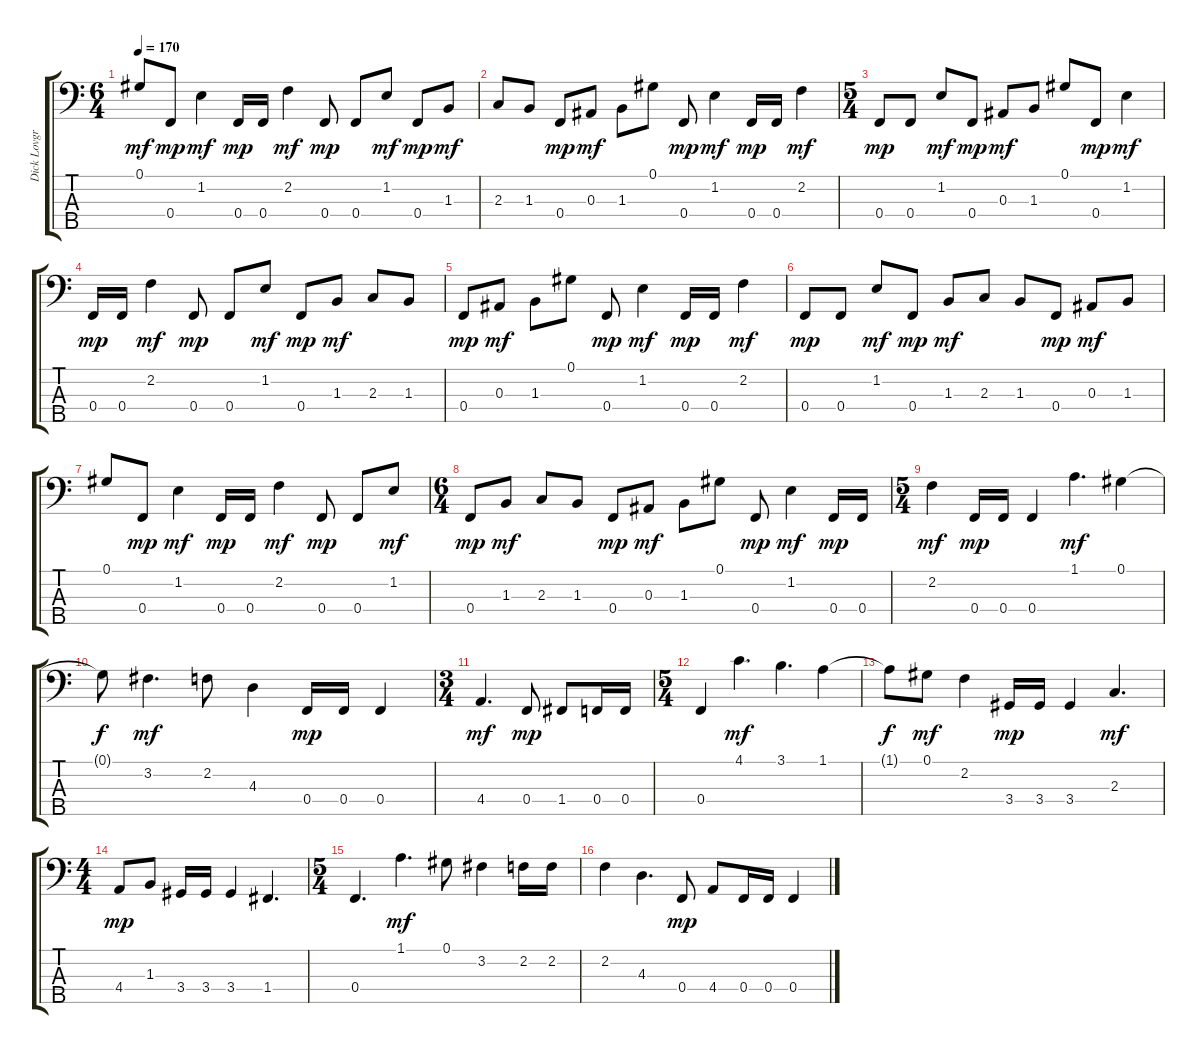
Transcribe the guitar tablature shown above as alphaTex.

\track ("Dick Lovgren Distorted" "Dick Lovgr") {instrument electricbasspick}
\staff {score tabs}
\tuning (Ab2 Eb2 Bb1 F1 Bb0) {hide}
\ts (6 4)
\tempo 170
\clef f4
\ks c
0.1.8{dy mf} 0.4.8{dy mp} 1.2.4{dy mf} 0.4.16{dy mp} 0.4.16 2.2.4{dy mf} 0.4.8{dy mp} 0.4.8 1.2.8{dy mf} 0.4.8{dy mp} 1.3.8{dy mf} |
2.3.8 1.3.8 0.4.8{dy mp} 0.3.8{dy mf} 1.3.8 0.1.8 0.4.8{dy mp} 1.2.4{dy mf} 0.4.16{dy mp} 0.4.16 2.2.4{dy mf} |
\ts (5 4)
0.4.8{dy mp} 0.4.8 1.2.8{dy mf} 0.4.8{dy mp} 0.3.8{dy mf} 1.3.8 0.1.8 0.4.8{dy mp} 1.2.4{dy mf} |
0.4.16{dy mp} 0.4.16 2.2.4{dy mf} 0.4.8{dy mp} 0.4.8 1.2.8{dy mf} 0.4.8{dy mp} 1.3.8{dy mf} 2.3.8 1.3.8 |
0.4.8{dy mp} 0.3.8{dy mf} 1.3.8 0.1.8 0.4.8{dy mp} 1.2.4{dy mf} 0.4.16{dy mp} 0.4.16 2.2.4{dy mf} |
0.4.8{dy mp} 0.4.8 1.2.8{dy mf} 0.4.8{dy mp} 1.3.8{dy mf} 2.3.8 1.3.8 0.4.8{dy mp} 0.3.8{dy mf} 1.3.8 |
0.1.8 0.4.8{dy mp} 1.2.4{dy mf} 0.4.16{dy mp} 0.4.16 2.2.4{dy mf} 0.4.8{dy mp} 0.4.8 1.2.8{dy mf} |
\ts (6 4)
0.4.8{dy mp} 1.3.8{dy mf} 2.3.8 1.3.8 0.4.8{dy mp} 0.3.8{dy mf} 1.3.8 0.1.8 0.4.8{dy mp} 1.2.4{dy mf} 0.4.16{dy mp} 0.4.16 |
\ts (5 4)
2.2.4{dy mf} 0.4.16{dy mp} 0.4.16 0.4.4 1.1.4{d dy mf} 0.1.4 |
0.1{t}.8{dy f} 3.2.4{d dy mf} 2.2.8 4.3.4 0.4.16{dy mp} 0.4.16 0.4.4 |
\ts (3 4)
4.4.4{d dy mf} 0.4.8{dy mp} 1.4.8 0.4.16 0.4.16 |
\ts (5 4)
0.4.4 4.1.4{d dy mf} 3.1.4{d} 1.1.4 |
1.1{t}.8{dy f} 0.1.8{dy mf} 2.2.4 3.4.16{dy mp} 3.4.16 3.4.4 2.3.4{d dy mf} |
\ts (4 4)
4.4.8{dy mp} 1.3.8 3.4.16 3.4.16 3.4.4 1.4.4{d} |
\ts (5 4)
0.4.4{d} 1.1.4{d dy mf} 0.1.8 3.2.4 2.2.16 2.2.16 |
2.2.4 4.3.4{d} 0.4.8{dy mp} 4.4.8 0.4.16 0.4.16 0.4.4
